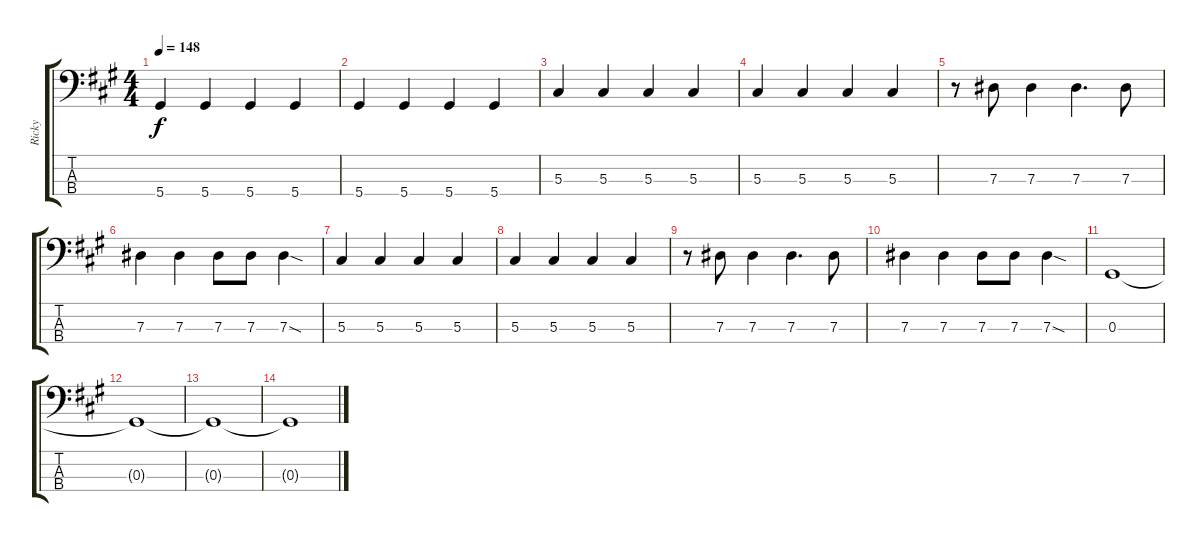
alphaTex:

\track ("Ricky" "Ricky") {instrument electricbasspick}
\staff {score tabs}
\tuning (Gb2 Db2 Ab1 Eb1) {hide}
\ts (4 4)
\tempo 148
\clef f4
\ks a
5.4.4{dy f} 5.4.4 5.4.4 5.4.4 |
5.4.4 5.4.4 5.4.4 5.4.4 |
5.3.4 5.3.4 5.3.4 5.3.4 |
5.3.4 5.3.4 5.3.4 5.3.4 |
r.8 7.3.8 7.3.4 7.3.4{d} 7.3.8 |
7.3.4 7.3.4 7.3.8 7.3.8 7.3{sod}.4 |
5.3.4 5.3.4 5.3.4 5.3.4 |
5.3.4 5.3.4 5.3.4 5.3.4 |
r.8 7.3.8 7.3.4 7.3.4{d} 7.3.8 |
7.3.4 7.3.4 7.3.8 7.3.8 7.3{sod}.4 |
0.3.1{volume 0} |
0.3{t}.1 |
0.3{t}.1 |
0.3{t}.1
